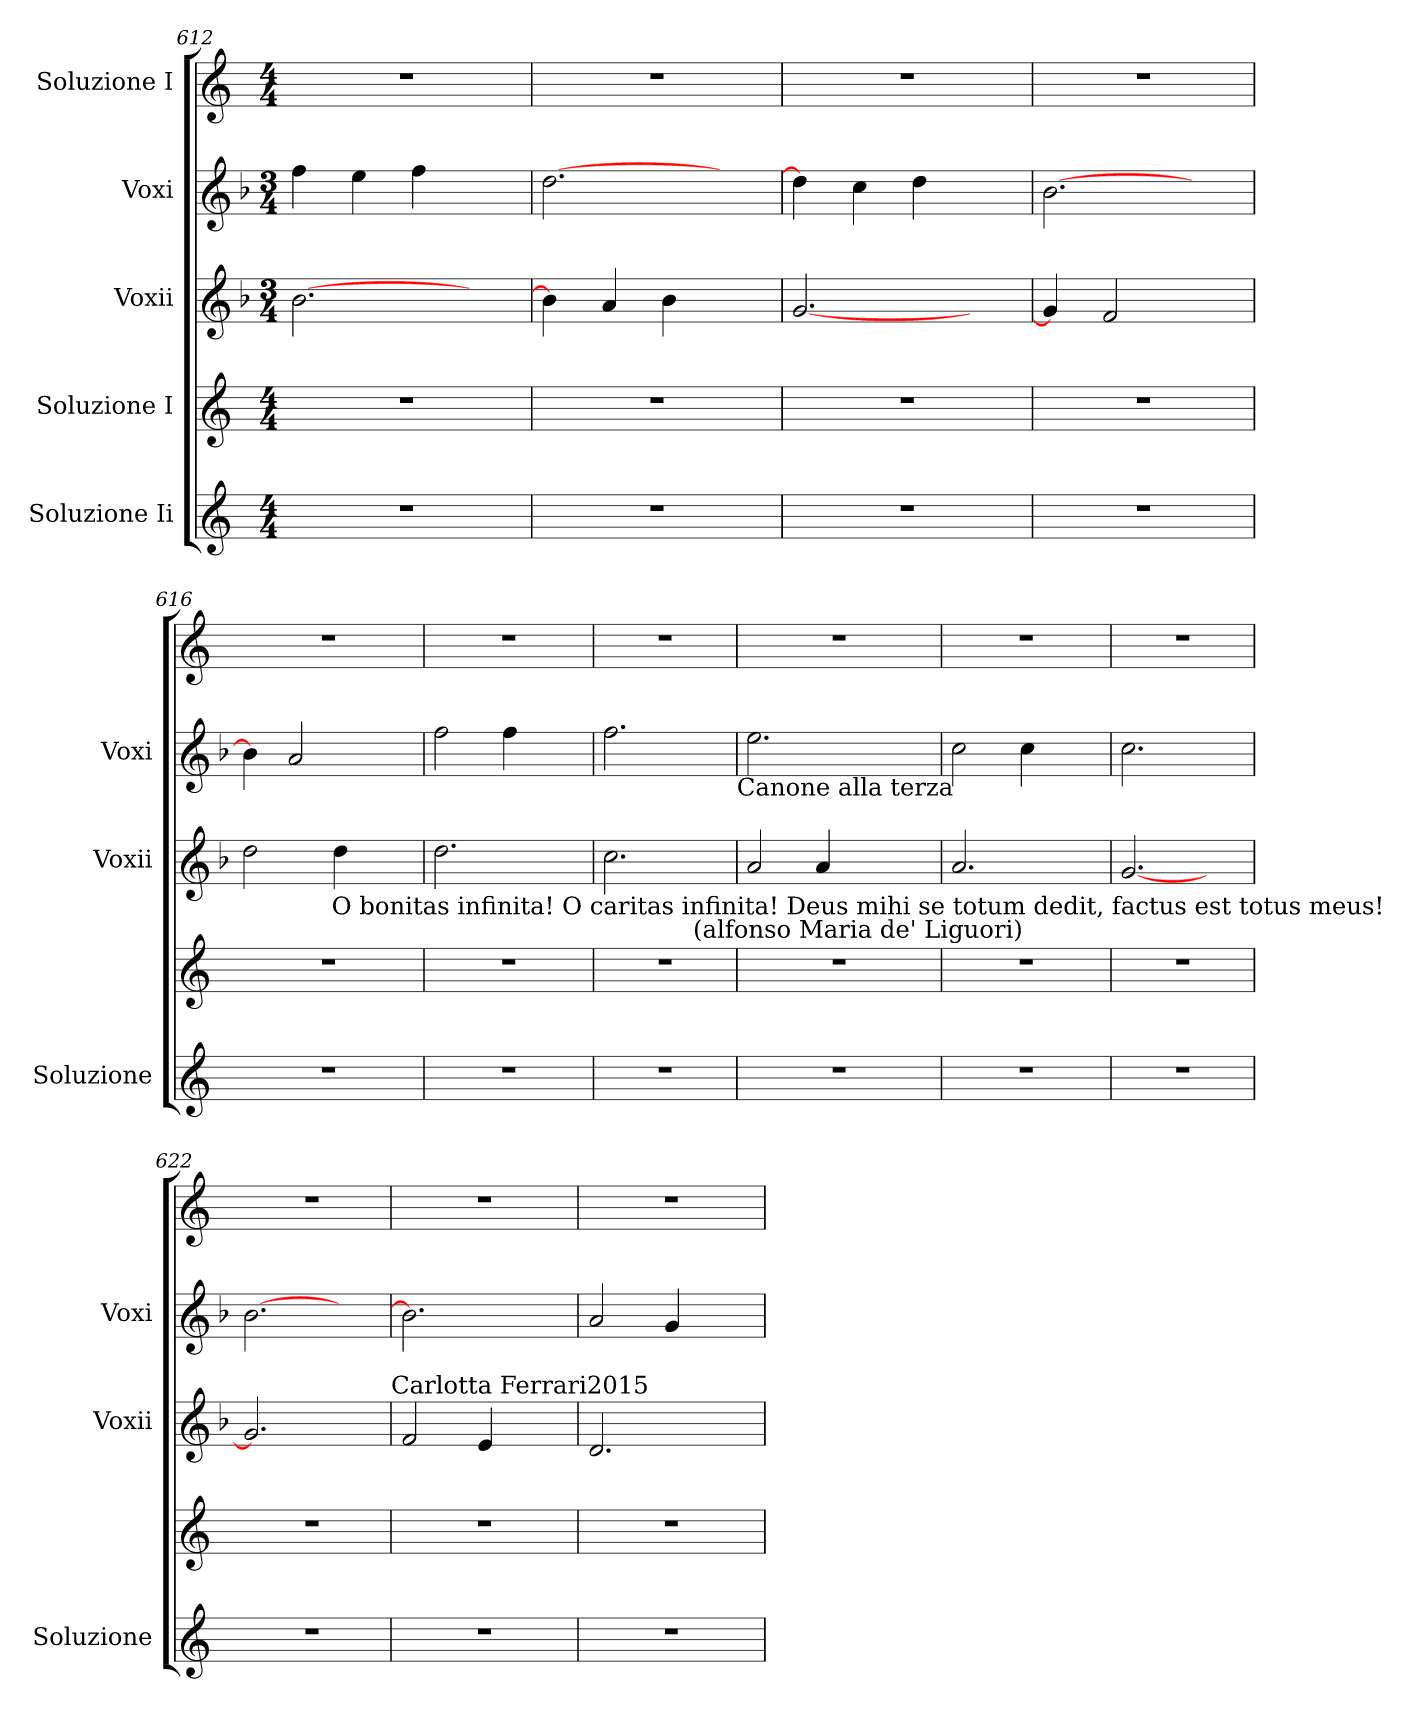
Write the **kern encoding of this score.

**kern	**kern	**kern	**kern	**kern
*part5	*part4	*part3	*part2	*part1
*staff5	*staff4	*staff3	*staff2	*staff1
*I"Soluzione Ii	*I"Soluzione I	*I"Voxii	*I"Voxi	*I"Soluzione I
*I'Soluzione	*	*I'Voxii	*I'Voxi	*
*clefG2	*clefG2	*clefG2	*clefG2	*clefG2
*k[]	*k[]	*k[b-]	*k[b-]	*k[]
*C:	*C:	*F:	*F:	*C:
*M4/4	*M4/4	*M3/4	*M3/4	*M4/4
=612	=612	=612	=612	=612
1r	1r	[>2.b-\	4ff\	1r
.	.	.	4ee\	.
.	.	.	4ff\	.
.	.	4ryy	4ryy	.
=613	=613	=613	=613	=613
1r	1r	4b-\]	[>2.dd\	1r
.	.	4a/	.	.
.	.	4b-\	.	.
.	.	4ryy	4ryy	.
=614	=614	=614	=614	=614
1r	1r	[>2.g/	4dd\]	1r
.	.	.	4cc\	.
.	.	.	4dd\	.
.	.	4ryy	4ryy	.
!!LO:PB:g=z
=615	=615	=615	=615	=615
1r	1r	4g/]	[>2.b-\	1r
.	.	2f/	.	.
.	.	4ryy	4ryy	.
=616	=616	=616	=616	=616
1r	1r	2dd\	4b-\]	1r
.	.	.	2a/	.
.	.	4dd\	.	.
.	.	4ryy	4ryy	.
=617	=617	=617	=617	=617
1r	1r	2.dd\	2ff\	1r
.	.	.	4ff\	.
.	.	4ryy	4ryy	.
=618	=618	=618	=618	=618
1r	1r	2.cc\	2.ff\	1r
.	.	4ryy	4ryy	.
!	!	!	!LO:TX:b:t=Canone alla terza	!
=619	=619	=619	=619	=619
*	*	*^	*	*
1r	1r	2a/	2ryy	2.ee\	1r
.	.	4a/	8ryy	.	.
.	.	.	32ryy	.	.
!	!	!	!LO:TX:b:cj:t=O bonitas infinita! O caritas infinita! Deus mihi se totum dedit, factus est totus meus!\n(alfonso Maria de' Liguori)	!	!
.	.	.	4ryy	.	.
.	.	4ryy	.	4ryy	.
.	.	.	16.ryy	.	.
*	*	*v	*v	*	*
=620	=620	=620	=620	=620
1r	1r	2.a/	2cc\	1r
.	.	.	4cc\	.
.	.	4ryy	4ryy	.
=621	=621	=621	=621	=621
1r	1r	[<2.g/	2.cc\	1r
.	.	4ryy	4ryy	.
=622	=622	=622	=622	=622
1r	1r	2.g/]	[>2.b-\	1r
.	.	4ryy	4ryy	.
!	!	!LO:TX:a:t=Carlotta Ferrari2015	!	!
=623	=623	=623	=623	=623
1r	1r	2f/	2.b-\]	1r
.	.	4e/	.	.
.	.	4ryy	4ryy	.
=624	=624	=624	=624	=624
1r	1r	2.d/	2a/	1r
.	.	.	4g/	.
.	.	4ryy	4ryy	.
=	=	=	=	=
*-	*-	*-	*-	*-
